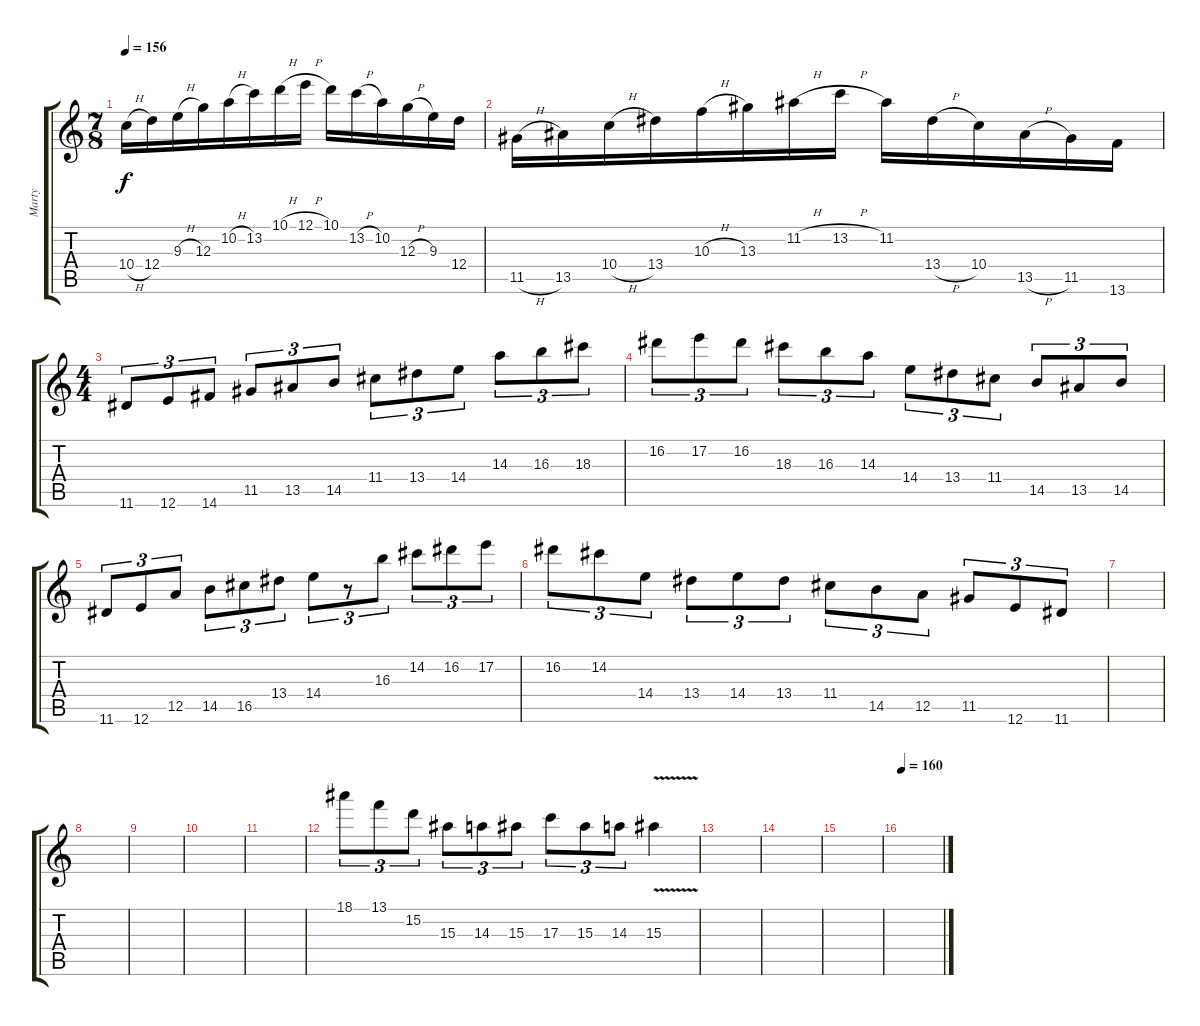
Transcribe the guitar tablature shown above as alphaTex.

\track ("Marty" "Marty") {instrument overdrivenguitar}
\staff {score tabs}
\tuning (E4 B3 G3 D3 A2 E2) {hide}
\ts (7 8)
\tempo 156
\clef g2
\ks c
10.4{h}.16{dy f} 12.4.16 9.3{h}.16 12.3.16 10.2{h}.16 13.2.16 10.1{h}.16 12.1{h}.16 10.1.16 13.2{h}.16 10.2.16 12.3{h}.16 9.3.16 12.4.16 |
11.5{h}.16 13.5.16 10.4{h}.16 13.4.16 10.3{h}.16 13.3.16 11.2{h}.16 13.2{h}.16 11.2.16 13.4{h}.16 10.4.16 13.5{h}.16 11.5.16 13.6.16 |
\ts (4 4)
11.6.8{tu (3 2)} 12.6.8{tu (3 2)} 14.6.8{tu (3 2)} 11.5.8{tu (3 2)} 13.5.8{tu (3 2)} 14.5.8{tu (3 2)} 11.4.8{tu (3 2)} 13.4.8{tu (3 2)} 14.4.8{tu (3 2)} 14.3.8{tu (3 2)} 16.3.8{tu (3 2)} 18.3.8{tu (3 2)} |
16.2.8{tu (3 2)} 17.2.8{tu (3 2)} 16.2.8{tu (3 2)} 18.3.8{tu (3 2)} 16.3.8{tu (3 2)} 14.3.8{tu (3 2)} 14.4.8{tu (3 2)} 13.4.8{tu (3 2)} 11.4.8{tu (3 2)} 14.5.8{tu (3 2)} 13.5.8{tu (3 2)} 14.5.8{tu (3 2)} |
11.6.8{tu (3 2)} 12.6.8{tu (3 2)} 12.5.8{tu (3 2)} 14.5.8{tu (3 2)} 16.5.8{tu (3 2)} 13.4.8{tu (3 2)} 14.4.8{tu (3 2)} r.8{tu (3 2)} 16.3.8{tu (3 2)} 14.2.8{tu (3 2)} 16.2.8{tu (3 2)} 17.2.8{tu (3 2)} |
16.2.8{tu (3 2)} 14.2.8{tu (3 2)} 14.4.8{tu (3 2)} 13.4.8{tu (3 2)} 14.4.8{tu (3 2)} 13.4.8{tu (3 2)} 11.4.8{tu (3 2)} 14.5.8{tu (3 2)} 12.5.8{tu (3 2)} 11.5.8{tu (3 2)} 12.6.8{tu (3 2)} 11.6.8{tu (3 2)} |
|
|
|
|
|
18.1.8{tu (3 2)} 13.1.8{tu (3 2)} 15.2.8{tu (3 2)} 15.3.8{tu (3 2)} 14.3.8{tu (3 2)} 15.3.8{tu (3 2)} 17.3.8{tu (3 2)} 15.3.8{tu (3 2)} 14.3.8{tu (3 2)} 15.3{v}.4 |
|
|
|
\tempo 160
